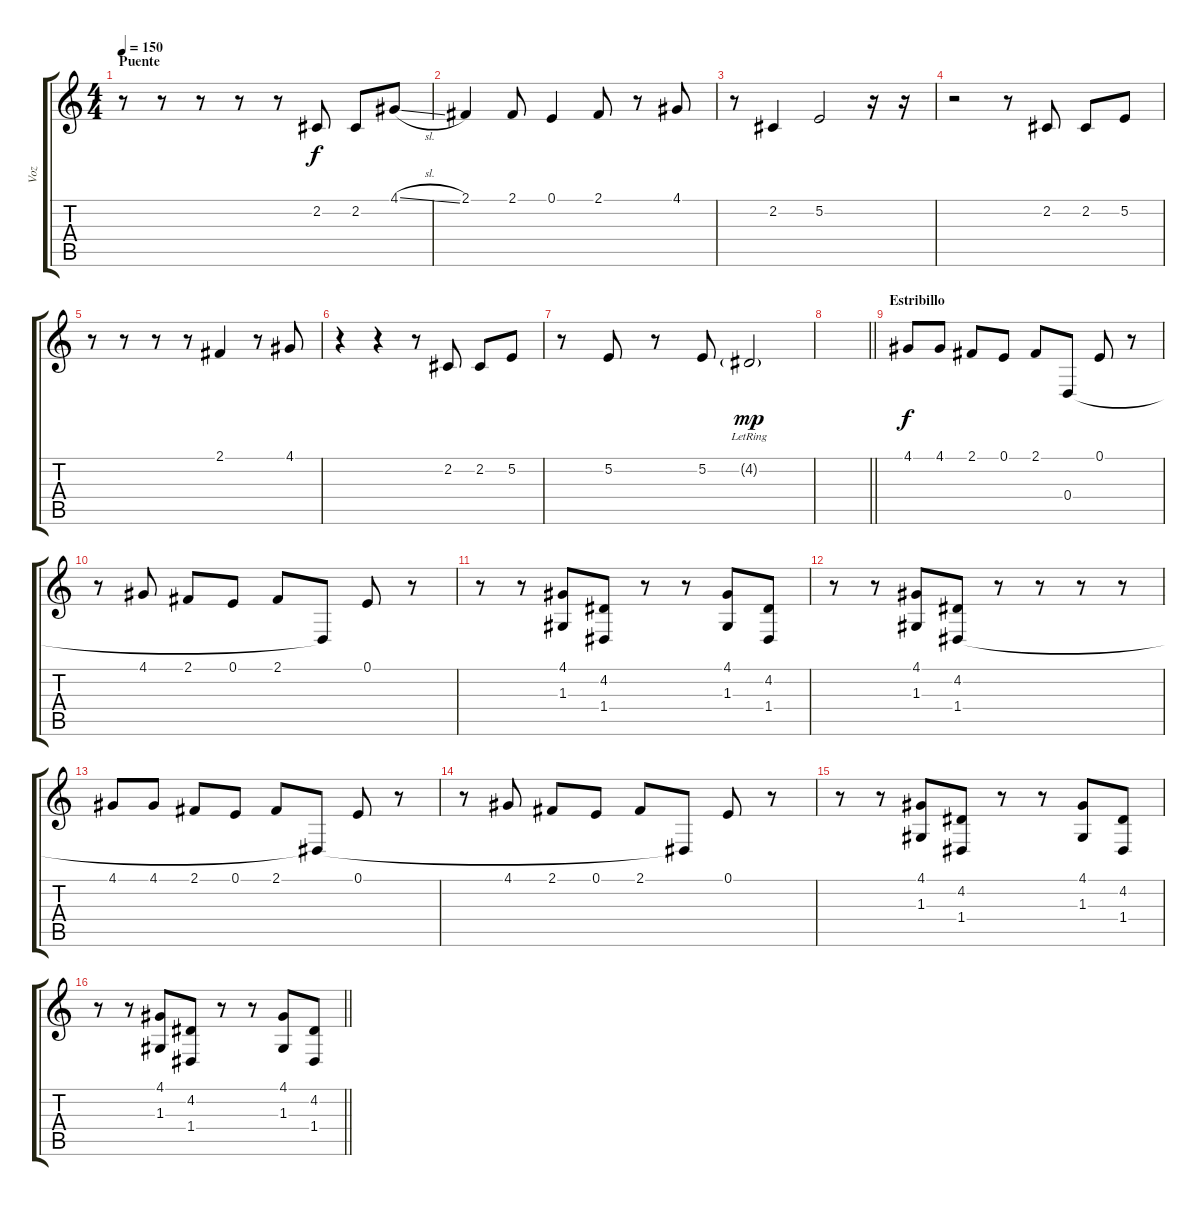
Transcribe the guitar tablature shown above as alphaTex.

\track ("Voz" "Voz") {instrument acousticgrandpiano}
\staff {score tabs}
\tuning (E4 B3 G3 D3 A2 E2) {hide}
\ts (4 4)
\section ("" "Puente")
\tempo 150
\clef g2
\ks c
r.8{dy f} r.8 r.8 r.8 r.8 2.2.8 2.2.8 4.1{sl}.8 |
2.1.4 2.1.8 0.1.4 2.1.8 r.8 4.1.8 |
r.8 2.2.4 5.2.2 r.16 r.16 |
r.2 r.8 2.2.8 2.2.8 5.2.8 |
r.8 r.8 r.8 r.8 2.1.4 r.8 4.1.8 |
r.4 r.4 r.8 2.2.8 2.2.8 5.2.8 |
r.8 5.2.8 r.8 5.2.8 4.2{g lr}.2{dy mp} |
\barLineRight lightlight
|
\section ("" "Estribillo")
4.1.8{dy f} 4.1.8 2.1.8 0.1.8 2.1.8 0.4.8 0.1.8 r.8 |
r.8 4.1.8 2.1.8 0.1.8 2.1.8 0.4{t}.8 0.1.8 r.8 |
r.8 r.8 (4.1 1.3).8 (4.2 1.4).8 r.8 r.8 (4.1 1.3).8 (4.2 1.4).8 |
r.8 r.8 (4.1 1.3).8 (4.2 1.4).8 r.8 r.8 r.8 r.8 |
4.1.8 4.1.8 2.1.8 0.1.8 2.1.8 1.4{t}.8 0.1.8 r.8 |
r.8 4.1.8 2.1.8 0.1.8 2.1.8 1.4{t}.8 0.1.8 r.8 |
r.8 r.8 (4.1 1.3).8 (4.2 1.4).8 r.8 r.8 (4.1 1.3).8 (4.2 1.4).8 |
\barLineRight lightlight
r.8 r.8 (4.1 1.3).8 (4.2 1.4).8 r.8 r.8 (4.1 1.3).8 (4.2 1.4).8
